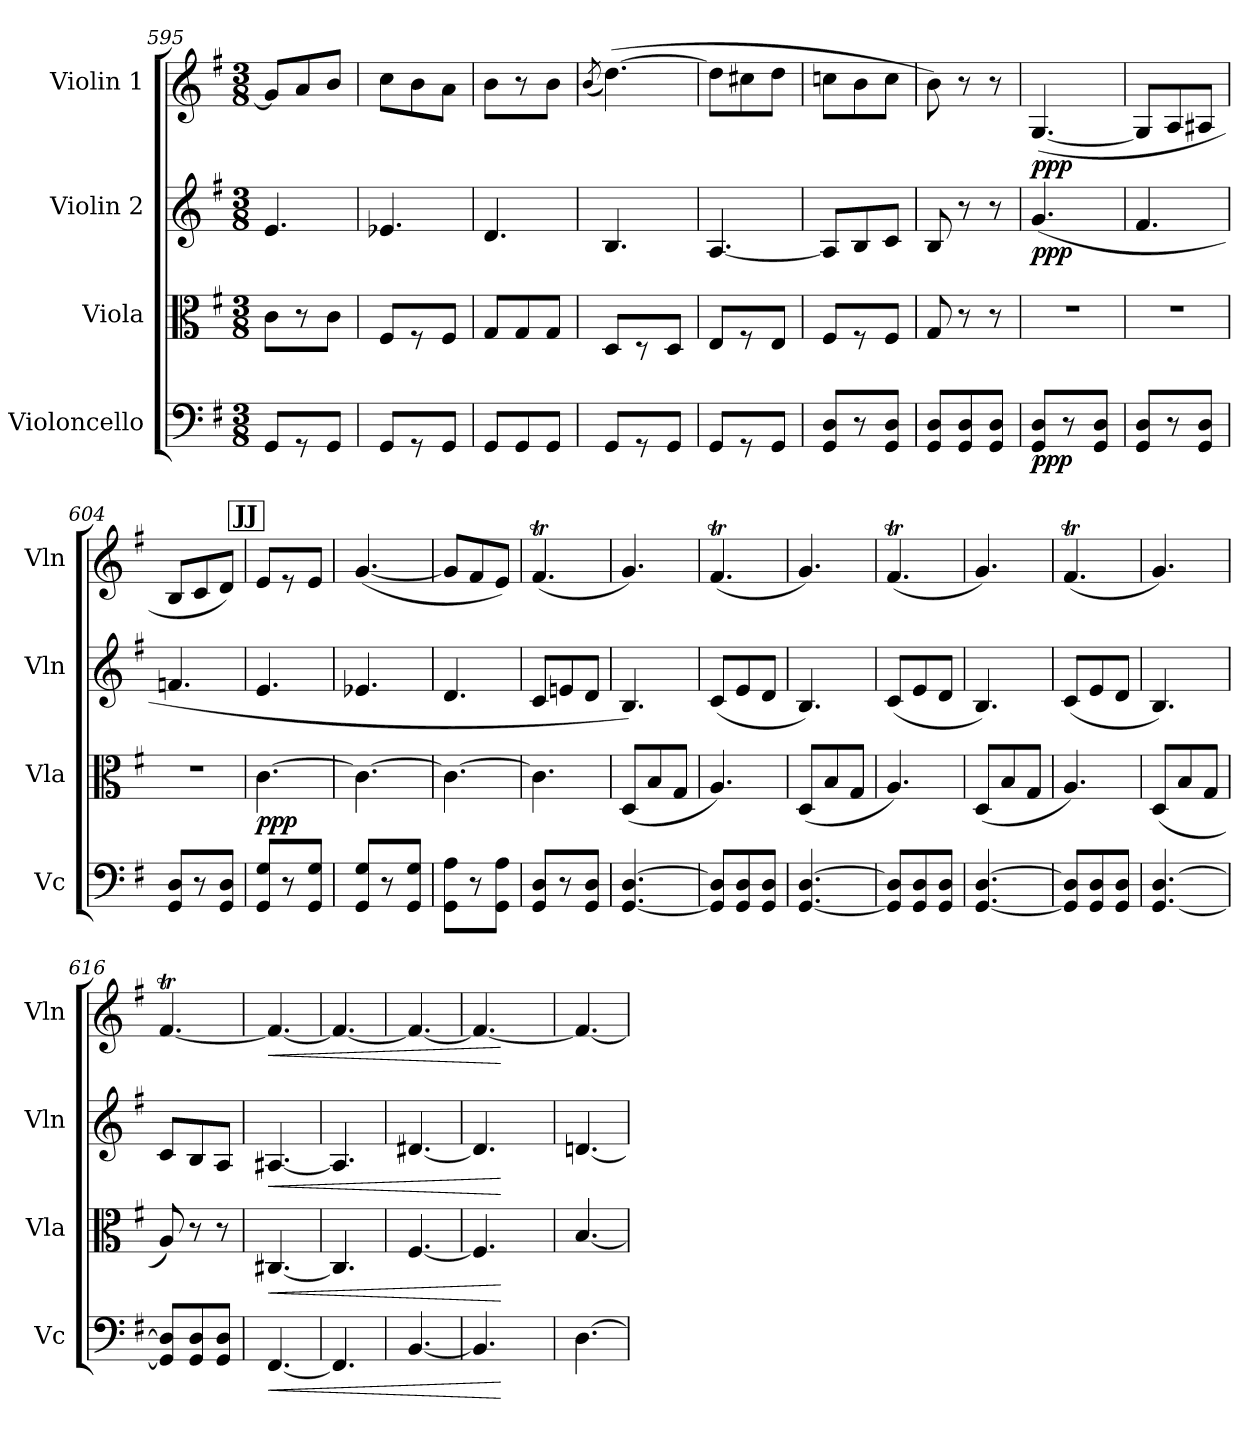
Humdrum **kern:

**kern	**dynam	**kern	**dynam	**kern	**dynam	**kern	**dynam
*part4	*part4	*part3	*part3	*part2	*part2	*part1	*part1
*staff4	*staff4	*staff3	*staff3	*staff2	*staff2	*staff1	*staff1
*I"Violoncello	*	*I"Viola	*	*I"Violin 2	*	*I"Violin 1	*
*I'Vc	*	*I'Vla	*	*I'Vln	*	*I'Vln	*
*clefF4	*	*clefC3	*	*clefG2	*	*clefG2	*
*k[f#]	*	*k[f#]	*	*k[f#]	*	*k[f#]	*
*M3/8	*	*M3/8	*	*M3/8	*	*M3/8	*
=595	=595	=595	=595	=595	=595	=595	=595
8GG/L	.	8c\L	.	4.e/	.	8g/L]	.
8r	.	8r	.	.	.	8a/	.
8GG/J	.	8c\J	.	.	.	8b/J	.
=596	=596	=596	=596	=596	=596	=596	=596
8GG/L	.	8F#/L	.	4.e-X/	.	8cc\L	.
8r	.	8r	.	.	.	8b\	.
8GG/J	.	8F#/J	.	.	.	8a\J	.
!!LO:LB:g=z
=597	=597	=597	=597	=597	=597	=597	=597
8GG/L	.	8G/L	.	4.d/	.	8b\L	.
8GG/	.	8G/	.	.	.	8r	.
8GG/J	.	8G/J	.	.	.	8b\J	.
=598	=598	=598	=598	=598	=598	=598	=598
.	.	.	.	.	.	(8qb/	.
8GG/L	.	8D/L	.	4.B/	.	([4.dd\)	.
8r	.	8r	.	.	.	.	.
8GG/J	.	8D/J	.	.	.	.	.
=599	=599	=599	=599	=599	=599	=599	=599
8GG/L	.	8E/L	.	[4.A/	.	8dd\L]	.
8r	.	8r	.	.	.	8cc#X\	.
8GG/J	.	8E/J	.	.	.	8dd\J	.
=600	=600	=600	=600	=600	=600	=600	=600
8GG/ 8D/L	.	8F#/L	.	8A/L]	.	8ccn\L	.
8r	.	8r	.	8B/	.	8b\	.
8GG/ 8D/J	.	8F#/J	.	8c/J	.	8cc\J	.
=601	=601	=601	=601	=601	=601	=601	=601
8GG/ 8D/L	.	8G/	.	8B/	.	8b\)	.
8GG/ 8D/	.	8r	.	8r	.	8r	.
8GG/ 8D/J	.	8r	.	8r	.	8r	.
=602	=602	=602	=602	=602	=602	=602	=602
!	!LO:DY:b	!	!	!	!LO:DY:b	!	!LO:DY:b
8GG/ 8D/L	ppp	4.r	.	(4.g/	ppp	([4.G/	ppp
8r	.	.	.	.	.	.	.
8GG/ 8D/J	.	.	.	.	.	.	.
=603	=603	=603	=603	=603	=603	=603	=603
8GG/ 8D/L	.	4.r	.	4.f#/	.	8G/L]	.
8r	.	.	.	.	.	8A/	.
8GG/ 8D/J	.	.	.	.	.	8A#X/J	.
=604	=604	=604	=604	=604	=604	=604	=604
8GG/ 8D/L	.	4.r	.	4.fn/	.	8B/L	.
8r	.	.	.	.	.	8c/	.
8GG/ 8D/J	.	.	.	.	.	8d/J)	.
!!LO:REH:place=s1:a:B:cj:fs=14:t=JJ
=605	=605	=605	=605	=605	=605	=605	=605
!	!	!	!LO:DY:b	!	!	!	!
8GG/ 8G/L	.	[4.c\	ppp	4.e/	.	8e/L	.
8r	.	.	.	.	.	8r	.
8GG/ 8G/J	.	.	.	.	.	8e/J	.
!!LO:PB:g=z
=606	=606	=606	=606	=606	=606	=606	=606
8GG/ 8G/L	.	4.c\_	.	4.e-X/	.	([4.g/	.
8r	.	.	.	.	.	.	.
8GG/ 8G/J	.	.	.	.	.	.	.
=607	=607	=607	=607	=607	=607	=607	=607
8GG\ 8A\L	.	4.c\_	.	4.d/	.	8g/L]	.
8r	.	.	.	.	.	8f#/	.
8GG\ 8A\J	.	.	.	.	.	8e/J)	.
=608	=608	=608	=608	=608	=608	=608	=608
8GG/ 8D/L	.	4.c\]	.	8c/L	.	(4.f#t/	.
8r	.	.	.	8en/	.	.	.
8GG/ 8D/J	.	.	.	8d/J	.	.	.
=609	=609	=609	=609	=609	=609	=609	=609
[4.GG/ [4.D/	.	(8D/L	.	4.B/)	.	4.g/)	.
.	.	8B/	.	.	.	.	.
.	.	8G/J	.	.	.	.	.
=610	=610	=610	=610	=610	=610	=610	=610
8GG/] 8D/]L	.	4.A/)	.	(8c/L	.	(4.f#t/	.
8GG/ 8D/	.	.	.	8e/	.	.	.
8GG/ 8D/J	.	.	.	8d/J	.	.	.
=611	=611	=611	=611	=611	=611	=611	=611
[4.GG/ [4.D/	.	(8D/L	.	4.B/)	.	4.g/)	.
.	.	8B/	.	.	.	.	.
.	.	8G/J	.	.	.	.	.
=612	=612	=612	=612	=612	=612	=612	=612
8GG/] 8D/]L	.	4.A/)	.	(8c/L	.	(4.f#t/	.
8GG/ 8D/	.	.	.	8e/	.	.	.
8GG/ 8D/J	.	.	.	8d/J	.	.	.
=613	=613	=613	=613	=613	=613	=613	=613
[4.GG/ [4.D/	.	(8D/L	.	4.B/)	.	4.g/)	.
.	.	8B/	.	.	.	.	.
.	.	8G/J	.	.	.	.	.
=614	=614	=614	=614	=614	=614	=614	=614
8GG/] 8D/]L	.	4.A/)	.	(8c/L	.	(4.f#t/	.
8GG/ 8D/	.	.	.	8e/	.	.	.
8GG/ 8D/J	.	.	.	8d/J	.	.	.
!!LO:LB:g=z
=615	=615	=615	=615	=615	=615	=615	=615
[4.GG/ [4.D/	.	(8D/L	.	4.B/)	.	4.g/)	.
.	.	8B/	.	.	.	.	.
.	.	8G/J	.	.	.	.	.
=616	=616	=616	=616	=616	=616	=616	=616
8GG/] 8D/]L	.	8A/)	.	8c/L	.	[4.f#t/	.
8GG/ 8D/	.	8r	.	8B/	.	.	.
8GG/ 8D/J	.	8r	.	8A/J	.	.	.
=617	=617	=617	=617	=617	=617	=617	=617
!	!LO:HP:b	!	!LO:HP:b	!	!LO:HP:b	!	!LO:HP:b
[4.FF#/	<	[4.C#X/	<	[4.A#X/	<	4.f#/_	<
=618	=618	=618	=618	=618	=618	=618	=618
4.FF#/]	.	4.C#/]	.	4.A#/]	.	4.f#/_	.
=619	=619	=619	=619	=619	=619	=619	=619
[4.BB/	.	[4.F#/	.	[4.d#X/	.	4.f#/_	.
=620	=620	=620	=620	=620	=620	=620	=620
*^	*	*^	*	*^	*	*^	*
4.BB/]	8ryy	.	4.F#/]	8ryy	.	4.d#/]	8ryy	.	4.f#/_	8ryy	.
.	8ryy	[	.	8ryy	[	.	8ryy	[	.	8ryy	[
.	8ryy	.	.	8ryy	.	.	8ryy	.	.	8ryy	.
*v	*v	*	*	*	*	*v	*v	*	*v	*v	*
*	*	*v	*v	*	*	*	*	*
=621	=621	=621	=621	=621	=621	=621	=621
[4.D\	.	[4.B/	.	[4.dn/	.	4.f#/_	.
=	=	=	=	=	=	=	=
*-	*-	*-	*-	*-	*-	*-	*-
